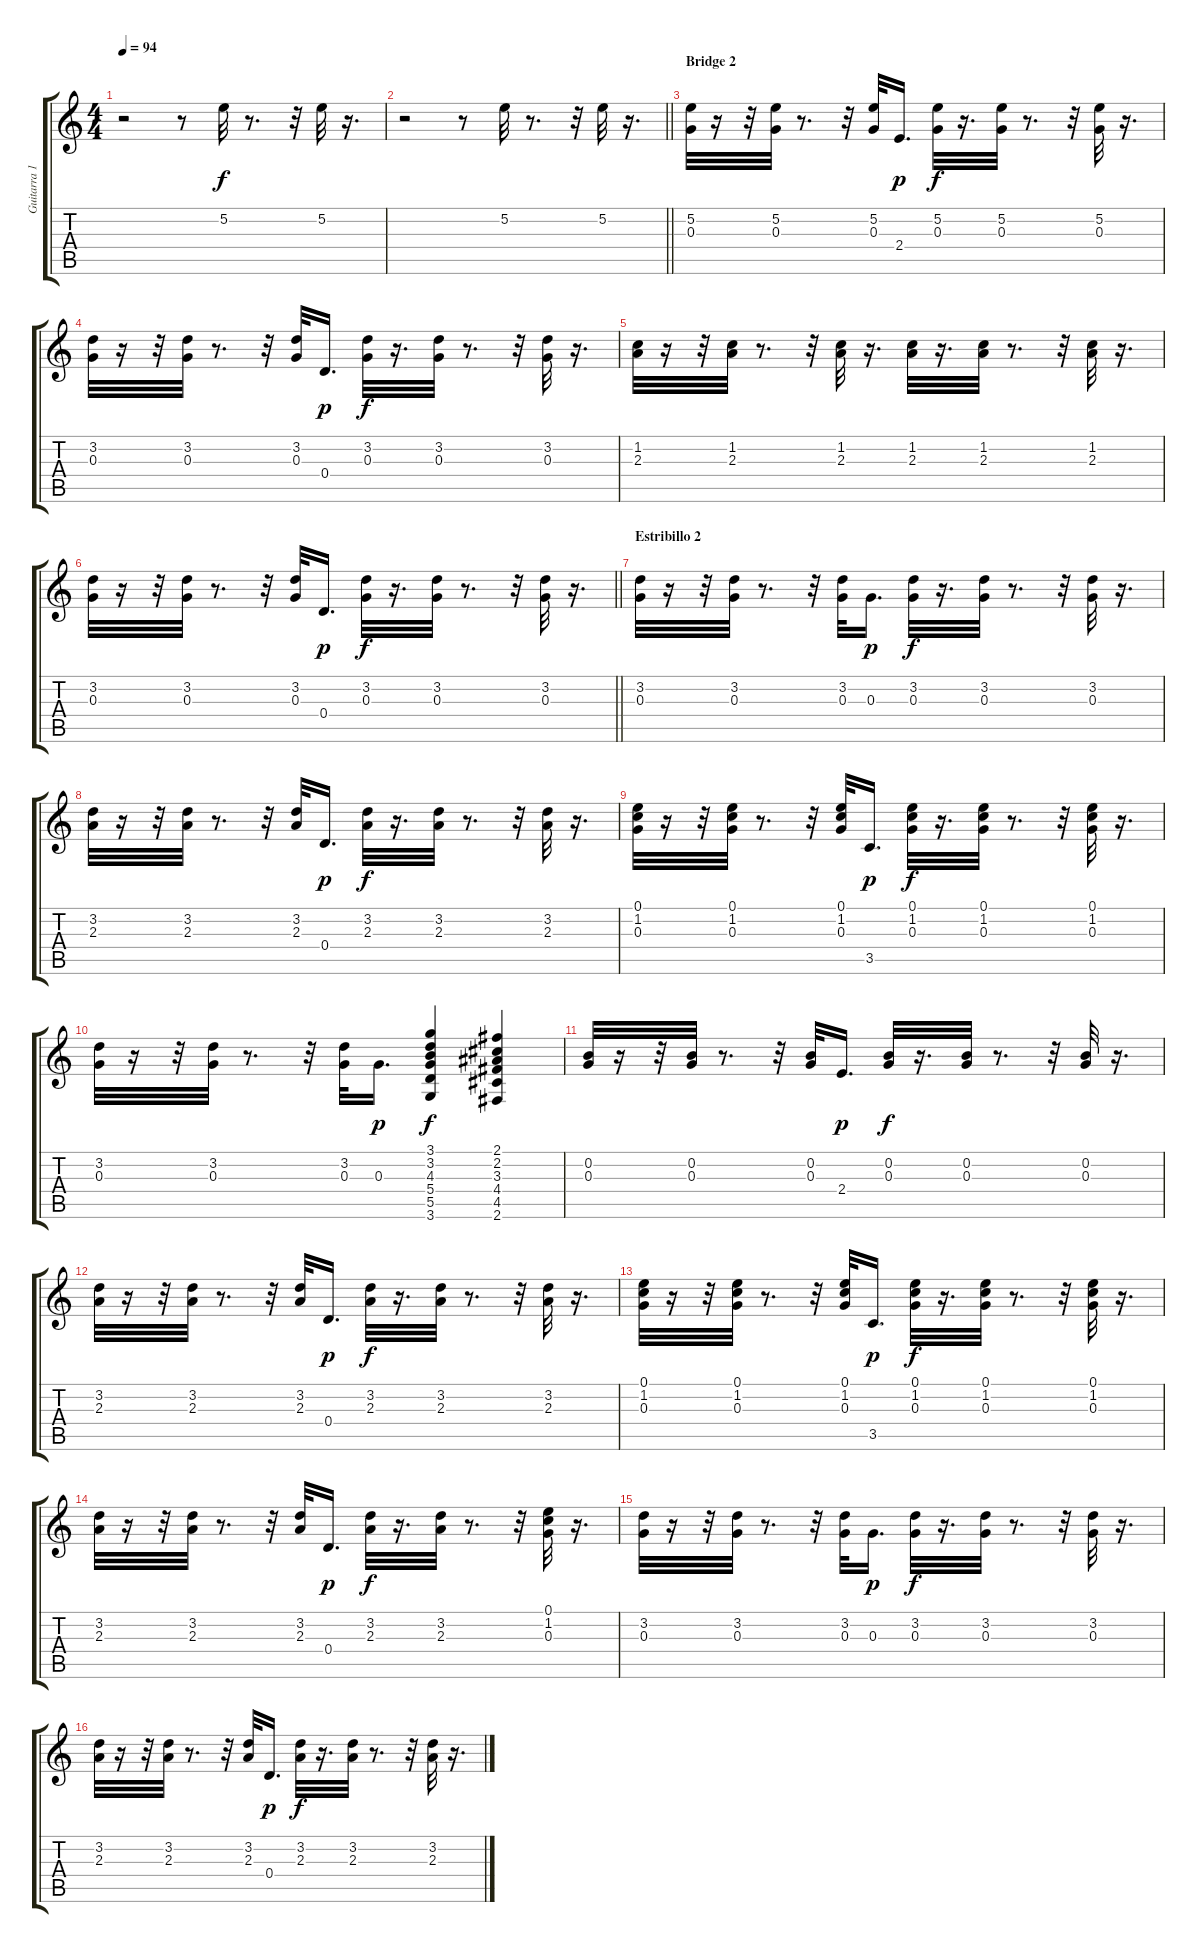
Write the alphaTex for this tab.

\track ("Guitarra 1" "Guitarra 1") {instrument overdrivenguitar}
\staff {score tabs}
\tuning (E4 B3 G3 D3 A2 E2) {hide}
\ts (4 4)
\tempo 94
\clef g2
\ks c
r.2{dy f} r.8 5.2.32 r.8{d} r.32 5.2.32 r.16{d} |
\barLineRight lightlight
r.2 r.8 5.2.32 r.8{d} r.32 5.2.32 r.16{d} |
\section ("" "Bridge 2")
(5.2 0.3).32 r.16 r.32 (5.2 0.3).32 r.8{d} r.32 (5.2 0.3).32 2.4.16{d dy p} (5.2 0.3).32{dy f} r.16{d} (5.2 0.3).32 r.8{d} r.32 (5.2 0.3).32 r.16{d} |
(3.2 0.3).32 r.16 r.32 (3.2 0.3).32 r.8{d} r.32 (3.2 0.3).32 0.4.16{d dy p} (3.2 0.3).32{dy f} r.16{d} (3.2 0.3).32 r.8{d} r.32 (3.2 0.3).32 r.16{d} |
(1.2 2.3).32 r.16 r.32 (1.2 2.3).32 r.8{d} r.32 (1.2 2.3).32 r.16{d} (1.2 2.3).32 r.16{d} (1.2 2.3).32 r.8{d} r.32 (1.2 2.3).32 r.16{d} |
\barLineRight lightlight
(3.2 0.3).32 r.16 r.32 (3.2 0.3).32 r.8{d} r.32 (3.2 0.3).32 0.4.16{d dy p} (3.2 0.3).32{dy f} r.16{d} (3.2 0.3).32 r.8{d} r.32 (3.2 0.3).32 r.16{d} |
\section ("" "Estribillo 2")
(3.2 0.3).32 r.16 r.32 (3.2 0.3).32 r.8{d} r.32 (3.2 0.3).32 0.3.16{d dy p} (3.2 0.3).32{dy f} r.16{d} (3.2 0.3).32 r.8{d} r.32 (3.2 0.3).32 r.16{d} |
(3.2 2.3).32 r.16 r.32 (3.2 2.3).32 r.8{d} r.32 (3.2 2.3).32 0.4.16{d dy p} (3.2 2.3).32{dy f} r.16{d} (3.2 2.3).32 r.8{d} r.32 (3.2 2.3).32 r.16{d} |
(0.1 1.2 0.3).32 r.16 r.32 (0.1 1.2 0.3).32 r.8{d} r.32 (0.1 1.2 0.3).32 3.5.16{d dy p} (0.1 1.2 0.3).32{dy f} r.16{d} (0.1 1.2 0.3).32 r.8{d} r.32 (0.1 1.2 0.3).32 r.16{d} |
(3.2 0.3).32 r.16 r.32 (3.2 0.3).32 r.8{d} r.32 (3.2 0.3).32 0.3.16{d dy p} (3.1 3.2 4.3 5.4 5.5 3.6).4{dy f} (2.1 2.2 3.3 4.4 4.5 2.6).4 |
(0.2 0.3).32 r.16 r.32 (0.2 0.3).32 r.8{d} r.32 (0.2 0.3).32 2.4.16{d dy p} (0.2 0.3).32{dy f} r.16{d} (0.2 0.3).32 r.8{d} r.32 (0.2 0.3).32 r.16{d} |
(3.2 2.3).32 r.16 r.32 (3.2 2.3).32 r.8{d} r.32 (3.2 2.3).32 0.4.16{d dy p} (3.2 2.3).32{dy f} r.16{d} (3.2 2.3).32 r.8{d} r.32 (3.2 2.3).32 r.16{d} |
(0.1 1.2 0.3).32 r.16 r.32 (0.1 1.2 0.3).32 r.8{d} r.32 (0.1 1.2 0.3).32 3.5.16{d dy p} (0.1 1.2 0.3).32{dy f} r.16{d} (0.1 1.2 0.3).32 r.8{d} r.32 (0.1 1.2 0.3).32 r.16{d} |
(3.2 2.3).32 r.16 r.32 (3.2 2.3).32 r.8{d} r.32 (3.2 2.3).32 0.4.16{d dy p} (3.2 2.3).32{dy f} r.16{d} (3.2 2.3).32 r.8{d} r.32 (0.1 1.2 0.3).32 r.16{d} |
(3.2 0.3).32 r.16 r.32 (3.2 0.3).32 r.8{d} r.32 (3.2 0.3).32 0.3.16{d dy p} (3.2 0.3).32{dy f} r.16{d} (3.2 0.3).32 r.8{d} r.32 (3.2 0.3).32 r.16{d} |
(3.2 2.3).32 r.16 r.32 (3.2 2.3).32 r.8{d} r.32 (3.2 2.3).32 0.4.16{d dy p} (3.2 2.3).32{dy f} r.16{d} (3.2 2.3).32 r.8{d} r.32 (3.2 2.3).32 r.16{d}
